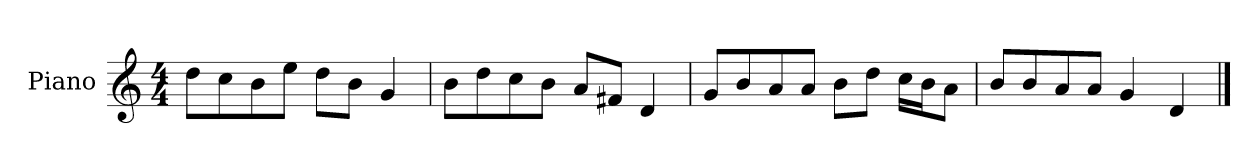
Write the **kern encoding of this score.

**kern
*part1
*staff1
*I"Piano
*I'P-no
*clefG2
*k[]
*M4/4
*MM90
=1
8dd\L
8cc\
8b\
8ee\J
8dd\L
8b\J
4g/
=2
8b\L
8dd\
8cc\
8b\J
8a/L
8f#X/J
4d/
=3
8g/L
8b/
8a/
8a/J
8b\L
8dd\J
16cc\LL
16b\J
8a\J
=4
8b/L
8b/
8a/
8a/J
4g/
4d/
==
*-
